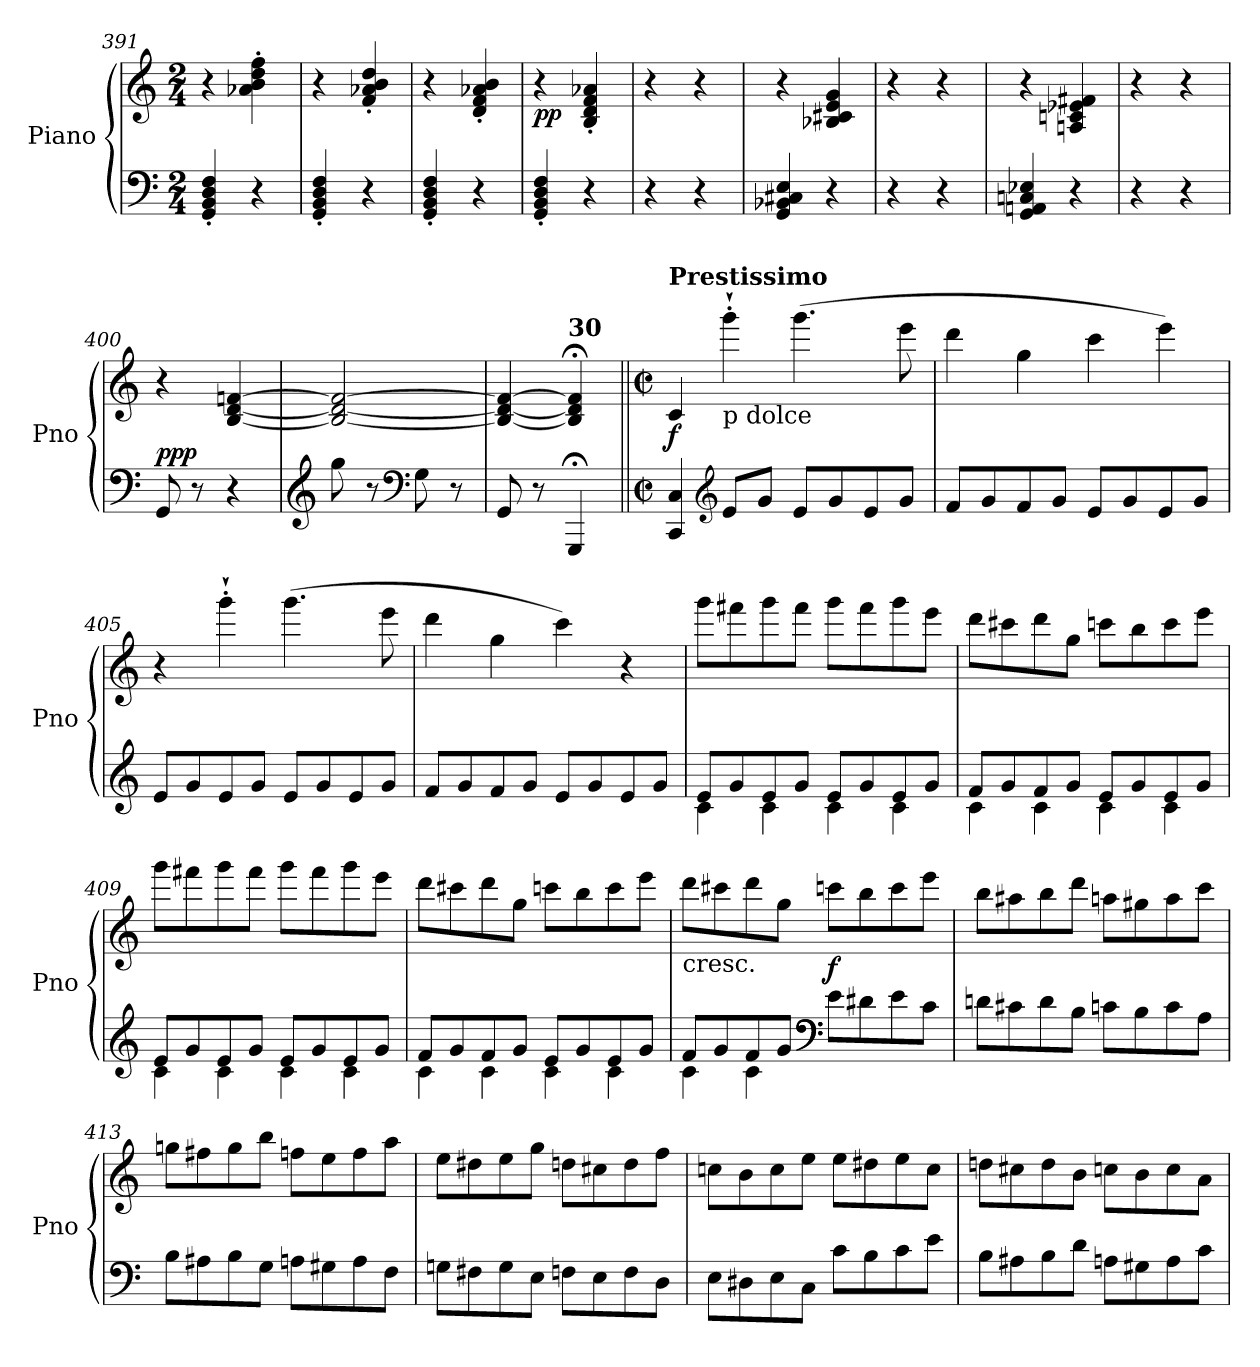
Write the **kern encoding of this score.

**kern	**kern	**dynam
*part1	*part1	*part1
*staff2	*staff1	*staff1/2
*I"Piano	*	*
*I'Pno	*	*
*clefF4	*clefG2	*
*k[]	*k[]	*
*C:	*C:	*
*M2/4	*M2/4	*
=391	=391	=391
4GG/' 4BB/' 4D/' 4F/'	4r	.
4r	4a-X\' 4b\' 4dd\' 4ff\'	.
=392	=392	=392
4GG/' 4BB/' 4D/' 4F/'	4r	.
4r	4f/' 4a-X/' 4b/' 4dd/'	.
=393	=393	=393
4GG/' 4BB/' 4D/' 4F/'	4r	.
4r	4d/' 4f/' 4a-X/' 4b/'	.
=394	=394	=394
!	!	!LO:DY:b
4GG/' 4BB/' 4D/' 4F/'	4r	pp
4r	4B/' 4d/' 4f/' 4a-X/'	.
=395	=395	=395
4r	4r	.
4r	4r	.
=396	=396	=396
4GG/ 4BB-X/ 4C#X/ 4E/	4r	.
4r	4B-X/ 4c#X/ 4e/ 4g/	.
=397	=397	=397
4r	4r	.
4r	4r	.
=398	=398	=398
4GG/ 4AAn/ 4Cn/ 4E-X/	4r	.
4r	4An/ 4cn/ 4e-X/ 4f#X/	.
=399	=399	=399
4r	4r	.
4r	4r	.
!!LO:PB:g=z
=400	=400	=400
!	!	!LO:DY:a=2
8GG/	4r	ppp
8r	.	.
4r	[4B/ [4d/ [4fn/	.
=401	=401	=401
*clefG2	*	*
8gg\	2B/_ 2d/_ 2f/_	.
8r	.	.
*clefF4	*	*
8G\	.	.
8r	.	.
=402	=402	=402
8GG/	4B/_ 4d/_ 4f/_	.
8r	.	.
!	!LO:TX:a:B:t=30	!
4GGG;</	4B/];< 4d/];< 4f/];<	.
=403||	=403||	=403||
*M2/2	*M2/2	*
*met(c|)	*met(c|)	*
!	!LO:TX:a:B:t=Prestissimo	!
!	!	!LO:DY:b
4CC/ 4C/	4c/	f
*clefG2	*	*
!	!LO:TX:b:t=p dolce	!
8e/L	4ggg'`\	.
8g/J	.	.
8e/L	(>4.ggg\	.
8g/	.	.
8e/	.	.
8g/J	8eee\	.
=404	=404	=404
8f/L	4ddd\	.
8g/	.	.
8f/	4gg\	.
8g/J	.	.
8e/L	4ccc\	.
8g/	.	.
8e/	4eee\)	.
8g/J	.	.
=405	=405	=405
8e/L	4r	.
8g/	.	.
8e/	4ggg'`\	.
8g/J	.	.
8e/L	(>4.ggg\	.
8g/	.	.
8e/	.	.
8g/J	8eee\	.
!!LO:LB:g=z
=406	=406	=406
8f/L	4ddd\	.
8g/	.	.
8f/	4gg\	.
8g/J	.	.
8e/L	4ccc\)	.
8g/	.	.
8e/	4r	.
8g/J	.	.
=407	=407	=407
*^	*	*
8e/L	4c\	8ggg\L	.
8g/	.	8fff#X\	.
8e/	4c\	8ggg\	.
8g/J	.	8fff#\J	.
8e/L	4c\	8ggg\L	.
8g/	.	8fff#\	.
8e/	4c\	8ggg\	.
8g/J	.	8eee\J	.
=408	=408	=408	=408
8f/L	4c\	8ddd\L	.
8g/	.	8ccc#X\	.
8f/	4c\	8ddd\	.
8g/J	.	8gg\J	.
8e/L	4c\	8cccn\L	.
8g/	.	8bb\	.
8e/	4c\	8ccc\	.
8g/J	.	8eee\J	.
=409	=409	=409	=409
8e/L	4c\	8ggg\L	.
8g/	.	8fff#X\	.
8e/	4c\	8ggg\	.
8g/J	.	8fff#\J	.
8e/L	4c\	8ggg\L	.
8g/	.	8fff#\	.
8e/	4c\	8ggg\	.
8g/J	.	8eee\J	.
!!LO:LB:g=z
=410	=410	=410	=410
8f/L	4c\	8ddd\L	.
8g/	.	8ccc#X\	.
8f/	4c\	8ddd\	.
8g/J	.	8gg\J	.
8e/L	4c\	8cccn\L	.
8g/	.	8bb\	.
8e/	4c\	8ccc\	.
8g/J	.	8eee\J	.
=411	=411	=411	=411
!	!	!LO:TX:b:t=cresc.	!
8f/L	4c\	8ddd\L	.
8g/	.	8ccc#X\	.
8f/	4c\	8ddd\	.
8g/J	.	8gg\J	.
*clefF4	*	*	*
!	!	!	!LO:DY:b
8e\L	2ryy	8cccn\L	f
8d#X\	.	8bb\	.
8e\	.	8ccc\	.
8c\J	.	8eee\J	.
*v	*v	*	*
=412	=412	=412
8dn\L	8bb\L	.
8c#X\	8aa#X\	.
8d\	8bb\	.
8B\J	8ddd\J	.
8cn\L	8aan\L	.
8B\	8gg#X\	.
8c\	8aa\	.
8A\J	8ccc\J	.
!!LO:LB:g=z
=413	=413	=413
8B\L	8ggn\L	.
8A#X\	8ff#X\	.
8B\	8gg\	.
8G\J	8bb\J	.
8An\L	8ffn\L	.
8G#X\	8ee\	.
8A\	8ff\	.
8F\J	8aa\J	.
=414	=414	=414
8Gn\L	8ee\L	.
8F#X\	8dd#X\	.
8G\	8ee\	.
8E\J	8gg\J	.
8Fn\L	8ddn\L	.
8E\	8cc#X\	.
8F\	8dd\	.
8D\J	8ff\J	.
=415	=415	=415
8E\L	8ccn\L	.
8D#X\	8b\	.
8E\	8cc\	.
8C\J	8ee\J	.
8c\L	8ee\L	.
8B\	8dd#X\	.
8c\	8ee\	.
8e\J	8cc\J	.
=416	=416	=416
8B\L	8ddn\L	.
8A#X\	8cc#X\	.
8B\	8dd\	.
8d\J	8b\J	.
8An\L	8ccn\L	.
8G#X\	8b\	.
8A\	8cc\	.
8c\J	8a\J	.
=	=	=
*-	*-	*-
